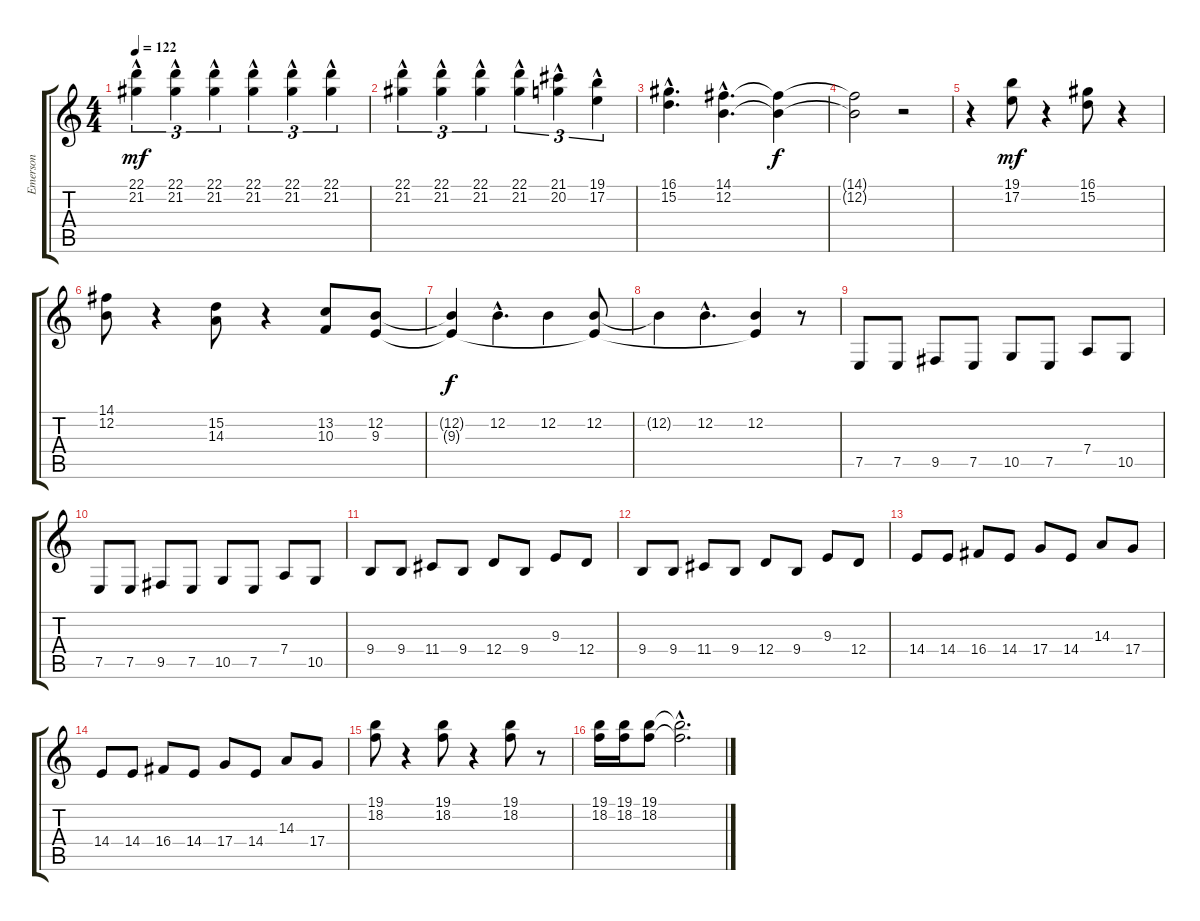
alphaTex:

\track ("Emerson" "Emerson") {instrument lead8bassandlead}
\staff {score tabs}
\tuning (E4 B3 G3 D3 A2 E2) {hide}
\ts (4 4)
\tempo 122
\clef g2
\ks c
(22.1{hac} 21.2{hac}).4{tu (3 2) dy mf} (22.1{hac} 21.2{hac}).4{tu (3 2)} (22.1{hac} 21.2{hac}).4{tu (3 2)} (22.1{hac} 21.2{hac}).4{tu (3 2)} (22.1{hac} 21.2{hac}).4{tu (3 2)} (22.1{hac} 21.2{hac}).4{tu (3 2)} |
(22.1{hac} 21.2{hac}).4{tu (3 2)} (22.1{hac} 21.2{hac}).4{tu (3 2)} (22.1{hac} 21.2{hac}).4{tu (3 2)} (22.1{hac} 21.2{hac}).4{tu (3 2)} (21.1{hac} 20.2{hac}).4{tu (3 2)} (19.1{hac} 17.2{hac}).4{tu (3 2)} |
(16.1{hac} 15.2{hac}).4{d} (14.1{hac} 12.2{hac}).4{d} (14.1{t} 12.2{t}).4{dy f} |
(14.1{t} 12.2{t}).2 r.2 |
r.4 (19.1 17.2).8{dy mf} r.4 (16.1 15.2).8 r.4 |
(14.1 12.2).8 r.4 (15.2 14.3).8 r.4 (13.2 10.3).8 (12.2 9.3).8 |
(12.2{t} 9.3{t}).4{dy f} 12.2{hac}.4{d} 12.2.4 (12.2 9.3{t}).8 |
12.2{t}.4 12.2{hac}.4{d} (12.2 9.3{t}).4 r.8 |
7.5.8 7.5.8 9.5.8 7.5.8 10.5.8 7.5.8 7.4.8 10.5.8 |
7.5.8 7.5.8 9.5.8 7.5.8 10.5.8 7.5.8 7.4.8 10.5.8 |
9.4.8 9.4.8 11.4.8 9.4.8 12.4.8 9.4.8 9.3.8 12.4.8 |
9.4.8 9.4.8 11.4.8 9.4.8 12.4.8 9.4.8 9.3.8 12.4.8 |
14.4.8 14.4.8 16.4.8 14.4.8 17.4.8 14.4.8 14.3.8 17.4.8 |
14.4.8 14.4.8 16.4.8 14.4.8 17.4.8 14.4.8 14.3.8 17.4.8 |
(19.1 18.2).8 r.4 (19.1 18.2).8 r.4 (19.1 18.2).8 r.8 |
(19.1 18.2).16 (19.1 18.2).16 (19.1 18.2).8 (19.1{hac t} 18.2{hac t}).2{d}
